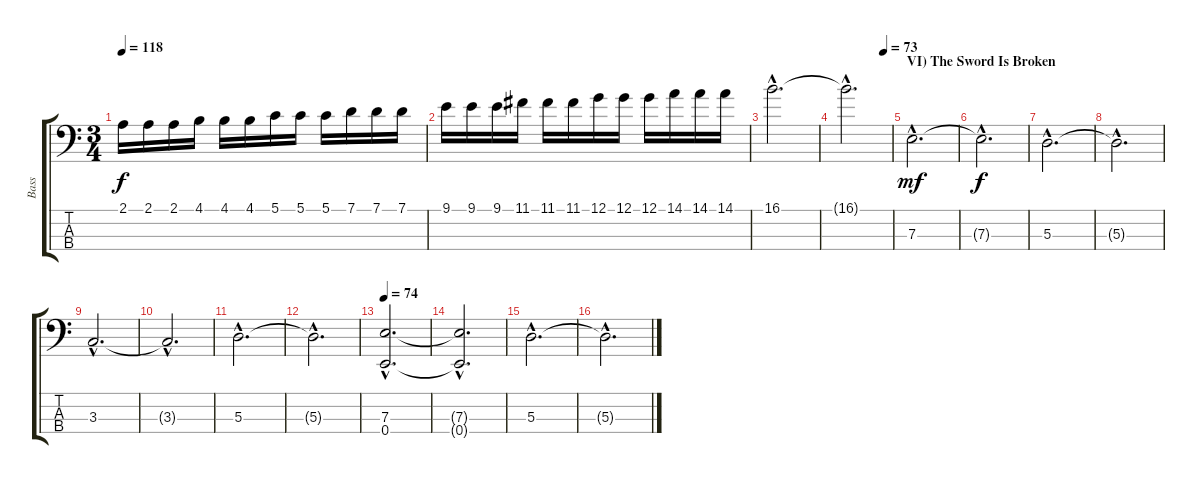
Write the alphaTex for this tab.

\track ("Bass" "Bass") {instrument electricbassfinger}
\staff {score tabs}
\tuning (G2 D2 A1 E1) {hide}
\ts (3 4)
\tempo 118
\clef f4
\ks c
2.1.16{dy f} 2.1.16 2.1.16 4.1.16 4.1.16 4.1.16 5.1.16 5.1.16 5.1.16 7.1.16 7.1.16 7.1.16 |
9.1.16 9.1.16 9.1.16 11.1.16 11.1.16 11.1.16 12.1.16 12.1.16 12.1.16 14.1.16 14.1.16 14.1.16 |
16.1{hac}.2{d} |
\tempo (73 0.8333333333333334)
16.1{hac t}.2{d} |
\section ("" "VI) The Sword Is Broken")
7.3{hac}.2{d dy mf} |
7.3{hac t}.2{d dy f} |
5.3{hac}.2{d} |
5.3{hac t}.2{d} |
3.3{hac}.2{d} |
3.3{hac t}.2{d} |
5.3{hac}.2{d} |
5.3{hac t}.2{d} |
\tempo 74
(7.3{hac} 0.4{hac}).2{d} |
(7.3{hac t} 0.4{hac t}).2{d} |
5.3{hac}.2{d} |
5.3{hac t}.2{d}
